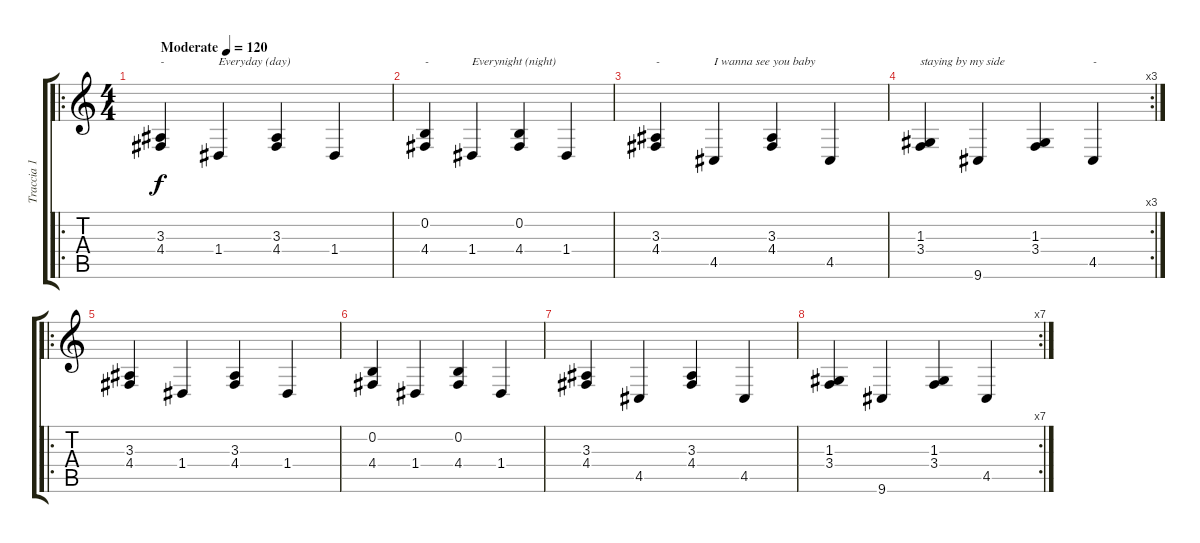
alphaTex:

\track ("Traccia 1" "Traccia 1") {instrument acousticgrandpiano}
\staff {score tabs}
\tuning (E4 B3 G3 D3 A2 E2) {hide}
\ro
\ts (4 4)
\tempo (120 "Moderate")
\clef g2
\ks c
(3.3 4.4).4{txt "-" dy f instrument acousticgrandpiano} 1.4.4{txt "Everyday (day)"} (3.3 4.4).4 1.4.4 |
(0.2 4.4).4{txt "-"} 1.4.4{txt "Everynight (night)"} (0.2 4.4).4 1.4.4 |
(3.3 4.4).4{txt "-"} 4.5.4{txt "I wanna see you baby"} (3.3 4.4).4 4.5.4 |
\rc 3
(1.3 3.4).4{txt "staying by my side"} 9.6.4 (1.3 3.4).4 4.5.4{txt "-"} |
\ro
(3.3 4.4).4 1.4.4 (3.3 4.4).4 1.4.4 |
(0.2 4.4).4 1.4.4 (0.2 4.4).4 1.4.4 |
(3.3 4.4).4 4.5.4 (3.3 4.4).4 4.5.4 |
\rc 7
(1.3 3.4).4 9.6.4 (1.3 3.4).4 4.5.4
